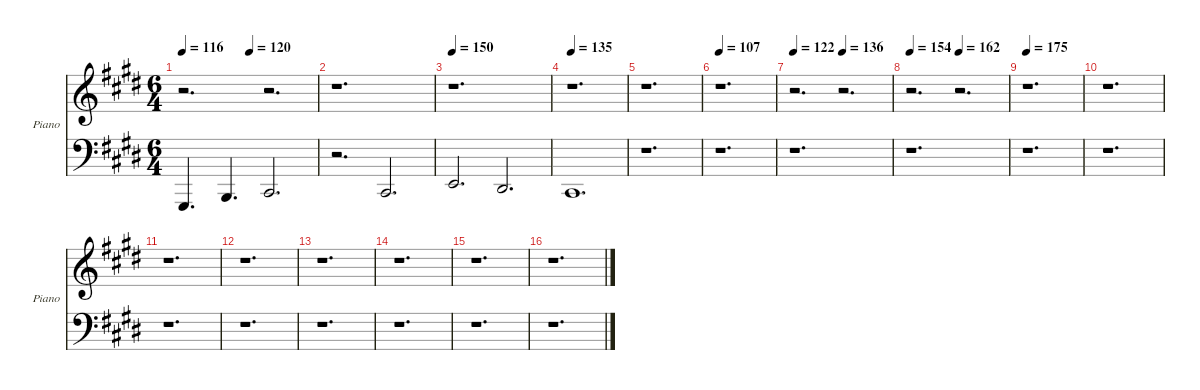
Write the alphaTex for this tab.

\defaultSystemsLayout 4
\hideDynamics
\bracketExtendMode nobrackets
\useSystemSignSeparator
\singleTrackTrackNamePolicy allsystems
\multiTrackTrackNamePolicy allsystems
\firstSystemTrackNameMode fullname
\otherSystemsTrackNameMode fullname
\firstSystemTrackNameOrientation horizontal
\otherSystemsTrackNameOrientation horizontal
\track ("Piano" "pno.") {instrument acousticgrandpiano}
\staff {score}
\tuning (E3 B2 G2 D2 A1 E1 B1)
\ts (6 4)
\tempo 116
\tempo (120 0.5)
\clef g2
\ks e
r.2{d dy f beam Down} r.2{d beam Down} |
r.1{d beam Down} |
\tempo 150
r.1{d beam Down} |
\tempo 135
r.1{d beam Down} |
r.1{d beam Down} |
\tempo 107
r.1{d beam Down} |
\tempo 122
\tempo (136 0.5)
r.2{d beam Down} r.2{d beam Down} |
\tempo 154
\tempo (162 0.5)
r.2{d beam Down} r.2{d beam Down} |
\tempo 175
r.1{d beam Down} |
r.1{d beam Down} |
r.1{d beam Down} |
r.1{d beam Down} |
r.1{d beam Down} |
r.1{d beam Down} |
r.1{d beam Down} |
r.1{d beam Down}
\staff {score}
\tuning (E3 B2 G2 D2 A1 E1 B1)
\clef f4
\ottava regular
\simile none
\ks e
4.6{acc #}.4{d dy f beam Up} 2.5{acc forcenatural}.4{d beam Up} 2.7{acc #}.2{d beam Up} |
r.2{d beam Down} 2.7{acc #}.2{d beam Up} |
2.4{acc forcenatural}.2{d beam Up} 1.4{acc #}.2{d beam Up} |
2.7{acc #}.1{d beam Up} |
r.1{d beam Down} |
r.1{d beam Down} |
r.1{d beam Down} |
r.1{d beam Down} |
r.1{d beam Down} |
r.1{d beam Down} |
r.1{d beam Down} |
r.1{d beam Down} |
r.1{d beam Down} |
r.1{d beam Down} |
r.1{d beam Down} |
r.1{d beam Down}
